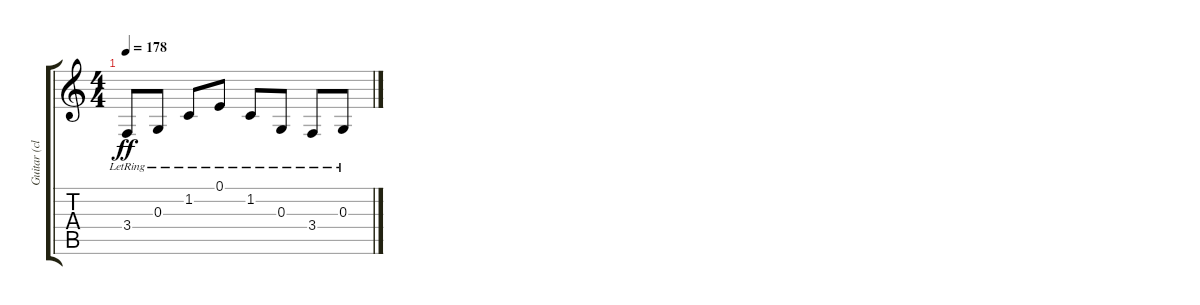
\track ("Guitar (clean) L" "Guitar (cl") {instrument sitar}
\staff {score tabs}
\tuning (E4 B3 G3 D3 A2 D2) {hide}
\ts (4 4)
\tempo 178
\clef g2
\ks c
3.4{lr}.8{dy ff} 0.3{lr}.8 1.2{lr}.8 0.1{lr}.8 1.2{lr}.8 0.3{lr}.8 3.4{lr}.8 0.3{lr}.8
